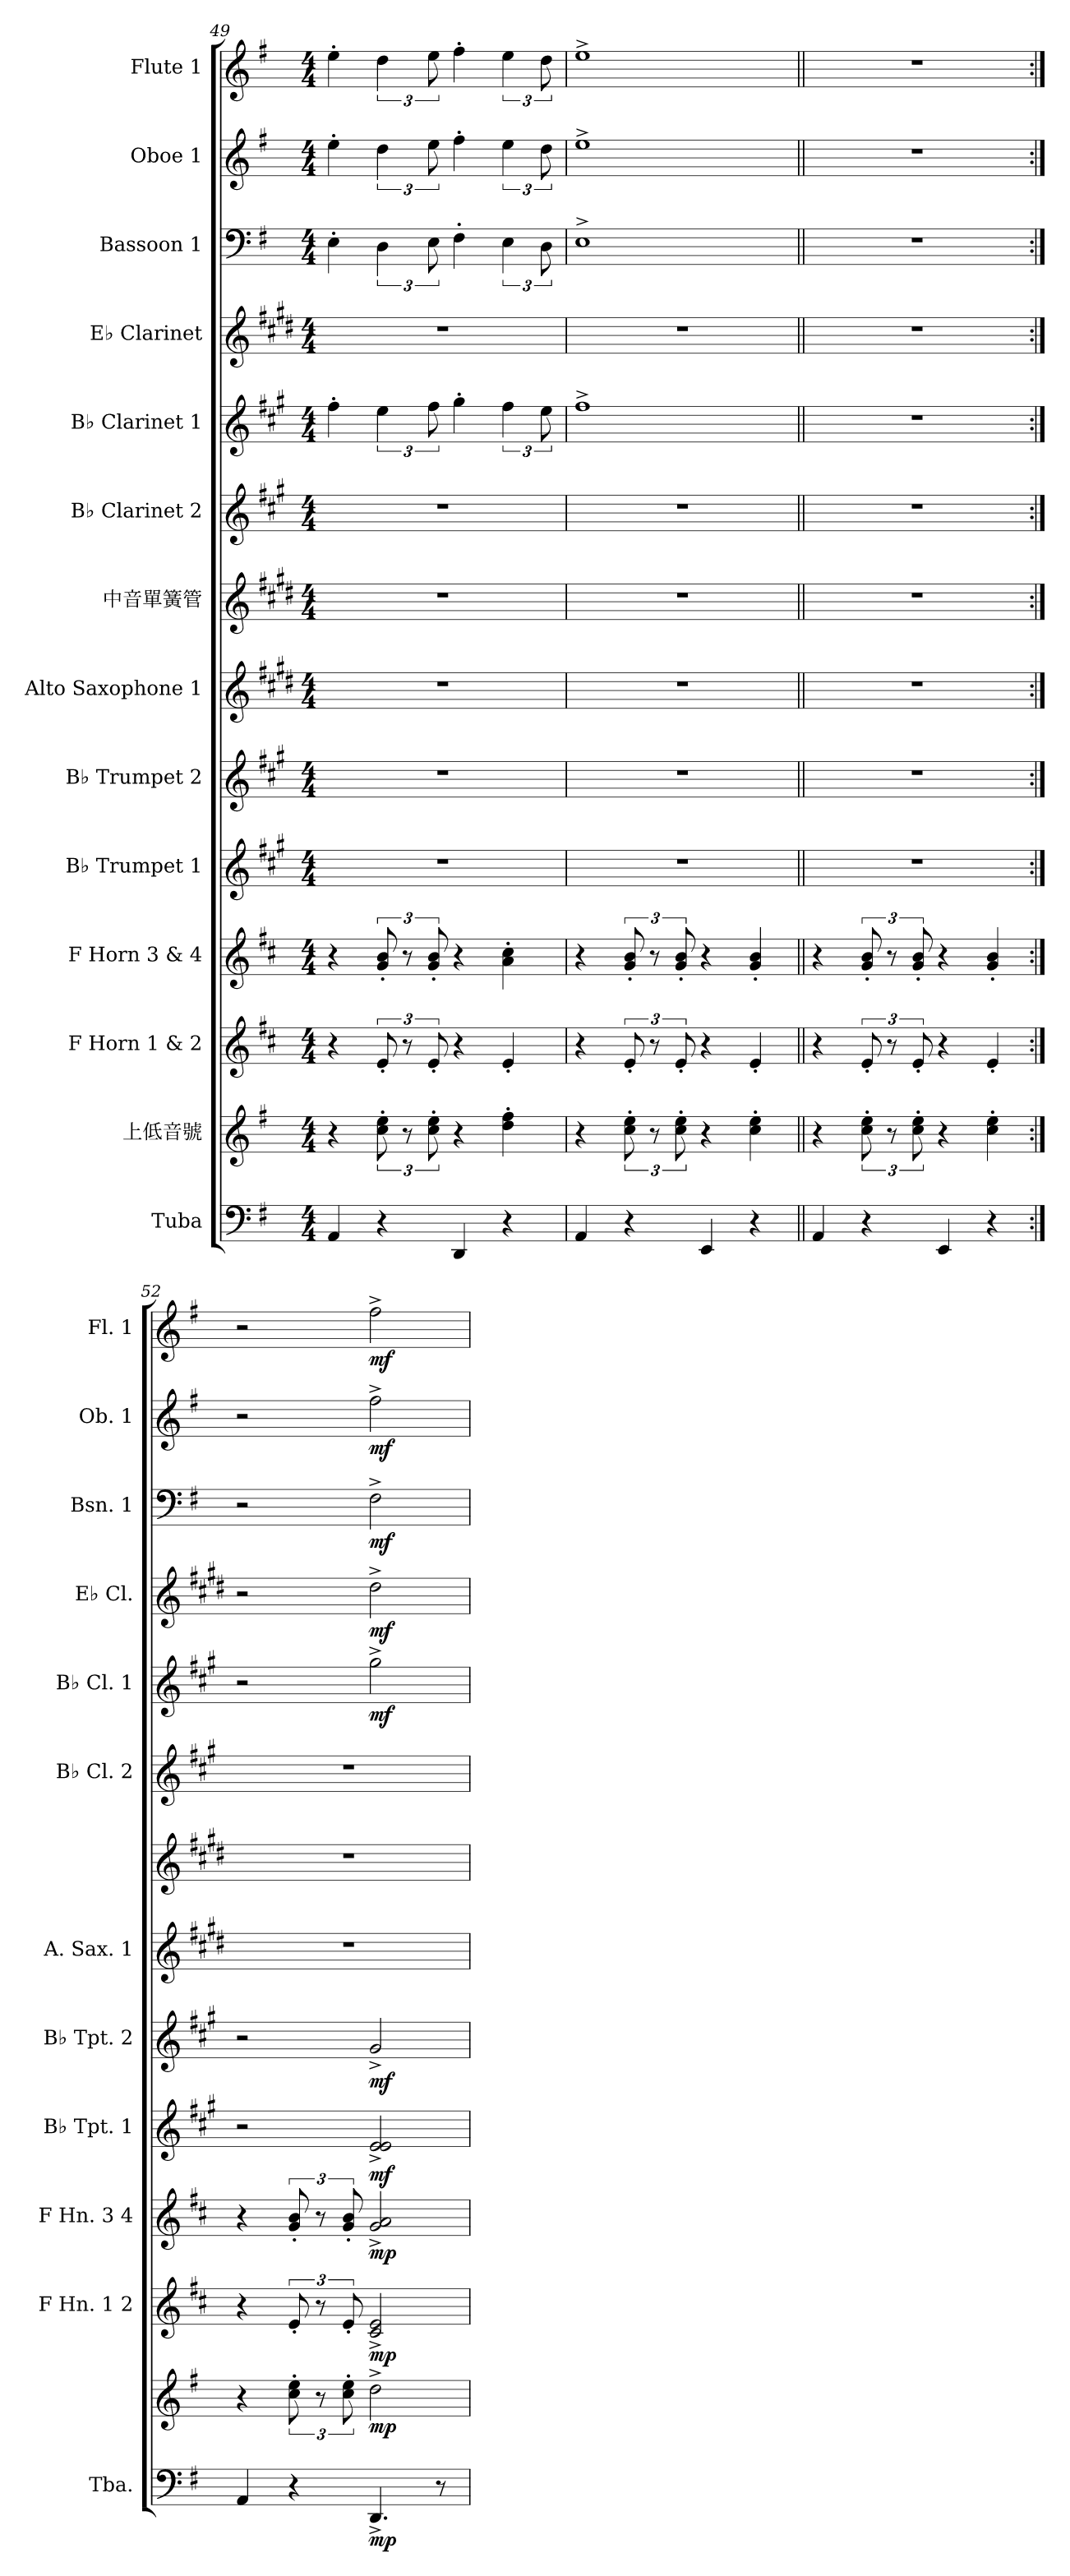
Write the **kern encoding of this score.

**kern	**dynam	**kern	**dynam	**kern	**dynam	**kern	**dynam	**kern	**dynam	**kern	**dynam	**kern	**kern	**kern	**kern	**dynam	**kern	**dynam	**kern	**dynam	**kern	**dynam	**kern	**dynam
*part14	*part14	*part13	*part13	*part12	*part12	*part11	*part11	*part10	*part10	*part9	*part9	*part8	*part7	*part6	*part5	*part5	*part4	*part4	*part3	*part3	*part2	*part2	*part1	*part1
*staff14	*staff14	*staff13	*staff13	*staff12	*staff12	*staff11	*staff11	*staff10	*staff10	*staff9	*staff9	*staff8	*staff7	*staff6	*staff5	*staff5	*staff4	*staff4	*staff3	*staff3	*staff2	*staff2	*staff1	*staff1
*I"Tuba	*	*I"上低音號	*	*I"F Horn 1 &amp; 2	*	*I"F Horn 3 &amp; 4	*	*I"B♭ Trumpet 1	*	*I"B♭ Trumpet 2	*	*I"Alto Saxophone 1	*I"中音單簧管	*I"B♭ Clarinet 2	*I"B♭ Clarinet 1	*	*I"E♭ Clarinet	*	*I"Bassoon 1	*	*I"Oboe 1	*	*I"Flute 1	*
*I'Tba.	*	*	*	*I'F Hn. 1 2	*	*I'F Hn. 3 4	*	*I'B♭ Tpt. 1	*	*I'B♭ Tpt. 2	*	*I'A. Sax. 1	*	*I'B♭ Cl. 2	*I'B♭ Cl. 1	*	*I'E♭ Cl.	*	*I'Bsn. 1	*	*I'Ob. 1	*	*I'Fl. 1	*
*clefF4	*	*clefG2	*	*clefG2	*	*clefG2	*	*clefG2	*	*clefG2	*	*clefG2	*clefG2	*clefG2	*clefG2	*	*clefG2	*	*clefF4	*	*clefG2	*	*clefG2	*
*	*	*ITrd8c14	*	*ITrd4c7	*	*ITrd4c7	*	*ITrd1c2	*	*ITrd1c2	*	*ITrd5c9	*ITrd5c9	*ITrd1c2	*ITrd1c2	*	*ITrd-2c-3	*	*	*	*	*	*	*
*k[f#]	*	*k[f#]	*	*k[f#]	*	*k[f#]	*	*k[f#]	*	*k[f#]	*	*k[f#]	*k[f#]	*k[f#]	*k[f#]	*	*k[f#]	*	*k[f#]	*	*k[f#]	*	*k[f#]	*
*M4/4	*	*M4/4	*	*M4/4	*	*M4/4	*	*M4/4	*	*M4/4	*	*M4/4	*M4/4	*M4/4	*M4/4	*	*M4/4	*	*M4/4	*	*M4/4	*	*M4/4	*
=49	=49	=49	=49	=49	=49	=49	=49	=49	=49	=49	=49	=49	=49	=49	=49	=49	=49	=49	=49	=49	=49	=49	=49	=49
4AA/	.	4r	.	4r	.	4r	.	1r	.	1r	.	1r	1r	1r	4ee'\	.	1r	.	4E'\	.	4ee'\	.	4ee'\	.
4r	.	12c\' 12e\'	.	12A'/	.	12c/' 12e/'	.	.	.	.	.	.	.	.	6dd\	.	.	.	6D\	.	6dd\	.	6dd\	.
.	.	12r	.	12r	.	12r	.	.	.	.	.	.	.	.	.	.	.	.	.	.	.	.	.	.
.	.	12c\' 12e\'	.	12A'/	.	12c/' 12e/'	.	.	.	.	.	.	.	.	12ee\	.	.	.	12E\	.	12ee\	.	12ee\	.
4DD/	.	4r	.	4r	.	4r	.	.	.	.	.	.	.	.	4ff#'\	.	.	.	4F#'\	.	4ff#'\	.	4ff#'\	.
4r	.	4d\' 4f#\'	.	4A'/	.	4d\' 4f#\'	.	.	.	.	.	.	.	.	6ee\	.	.	.	6E\	.	6ee\	.	6ee\	.
.	.	.	.	.	.	.	.	.	.	.	.	.	.	.	12dd\	.	.	.	12D\	.	12dd\	.	12dd\	.
=50	=50	=50	=50	=50	=50	=50	=50	=50	=50	=50	=50	=50	=50	=50	=50	=50	=50	=50	=50	=50	=50	=50	=50	=50
4AA/	.	4r	.	4r	.	4r	.	1r	.	1r	.	1r	1r	1r	1ee^	.	1r	.	1E^	.	1ee^	.	1ee^	.
4r	.	12c\' 12e\'	.	12A'/	.	12c/' 12e/'	.	.	.	.	.	.	.	.	.	.	.	.	.	.	.	.	.	.
.	.	12r	.	12r	.	12r	.	.	.	.	.	.	.	.	.	.	.	.	.	.	.	.	.	.
.	.	12c\' 12e\'	.	12A'/	.	12c/' 12e/'	.	.	.	.	.	.	.	.	.	.	.	.	.	.	.	.	.	.
4EE/	.	4r	.	4r	.	4r	.	.	.	.	.	.	.	.	.	.	.	.	.	.	.	.	.	.
4r	.	4c\' 4e\'	.	4A'/	.	4c/' 4e/'	.	.	.	.	.	.	.	.	.	.	.	.	.	.	.	.	.	.
=51||	=51||	=51||	=51||	=51||	=51||	=51||	=51||	=51||	=51||	=51||	=51||	=51||	=51||	=51||	=51||	=51||	=51||	=51||	=51||	=51||	=51||	=51||	=51||	=51||
4AA/	.	4r	.	4r	.	4r	.	1r	.	1r	.	1r	1r	1r	1r	.	1r	.	1r	.	1r	.	1r	.
4r	.	12c\' 12e\'	.	12A'/	.	12c/' 12e/'	.	.	.	.	.	.	.	.	.	.	.	.	.	.	.	.	.	.
.	.	12r	.	12r	.	12r	.	.	.	.	.	.	.	.	.	.	.	.	.	.	.	.	.	.
.	.	12c\' 12e\'	.	12A'/	.	12c/' 12e/'	.	.	.	.	.	.	.	.	.	.	.	.	.	.	.	.	.	.
4EE/	.	4r	.	4r	.	4r	.	.	.	.	.	.	.	.	.	.	.	.	.	.	.	.	.	.
4r	.	4c\' 4e\'	.	4A'/	.	4c/' 4e/'	.	.	.	.	.	.	.	.	.	.	.	.	.	.	.	.	.	.
=52:|!	=52:|!	=52:|!	=52:|!	=52:|!	=52:|!	=52:|!	=52:|!	=52:|!	=52:|!	=52:|!	=52:|!	=52:|!	=52:|!	=52:|!	=52:|!	=52:|!	=52:|!	=52:|!	=52:|!	=52:|!	=52:|!	=52:|!	=52:|!	=52:|!
4AA/	.	4r	.	4r	.	4r	.	2r	.	2r	.	1r	1r	1r	2r	.	2r	.	2r	.	2r	.	2r	.
4r	.	12c\' 12e\'	.	12A'/	.	12c/' 12e/'	.	.	.	.	.	.	.	.	.	.	.	.	.	.	.	.	.	.
.	.	12r	.	12r	.	12r	.	.	.	.	.	.	.	.	.	.	.	.	.	.	.	.	.	.
.	.	12c\' 12e\'	.	12A'/	.	12c/' 12e/'	.	.	.	.	.	.	.	.	.	.	.	.	.	.	.	.	.	.
!	!LO:DY:b	!	!LO:DY:b	!	!LO:DY:b	!	!LO:DY:b	!	!LO:DY:b	!	!LO:DY:b	!	!	!	!	!LO:DY:b	!	!LO:DY:b	!	!LO:DY:b	!	!LO:DY:b	!	!LO:DY:b
4.DD^/	mp	2d^\	mp	2F#/^ 2A/^	mp	2c/^ 2d/^	mp	2d/^ 2d/^	mf	2f#^/	mf	.	.	.	2ff#^\	mf	2ff#^\	mf	2F#^\	mf	2ff#^\	mf	2ff#^\	mf
8r	.	.	.	.	.	.	.	.	.	.	.	.	.	.	.	.	.	.	.	.	.	.	.	.
=	=	=	=	=	=	=	=	=	=	=	=	=	=	=	=	=	=	=	=	=	=	=	=	=
*-	*-	*-	*-	*-	*-	*-	*-	*-	*-	*-	*-	*-	*-	*-	*-	*-	*-	*-	*-	*-	*-	*-	*-	*-
